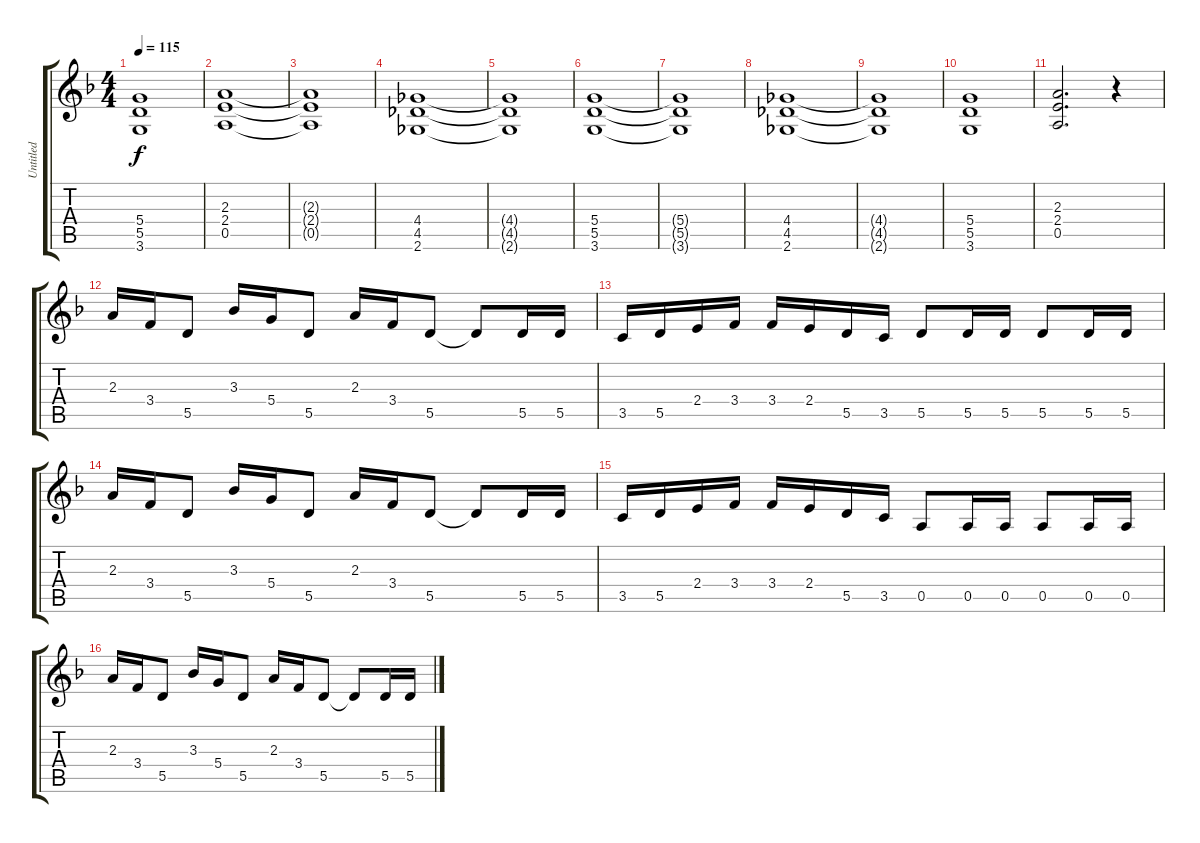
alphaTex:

\track ("Untitled" "Untitled") {instrument distortionguitar}
\staff {score tabs}
\tuning (E4 B3 G3 D3 A2 E2) {hide}
\ts (4 4)
\tempo 115
\clef g2
\ks f
(5.4{t} 5.5{t} 3.6{t}).1{dy f} |
(2.3 2.4 0.5).1 |
(2.3{t} 2.4{t} 0.5{t}).1 |
(4.4 4.5 2.6).1 |
(4.4{t} 4.5{t} 2.6{t}).1 |
(5.4 5.5 3.6).1 |
(5.4{t} 5.5{t} 3.6{t}).1 |
(4.4 4.5 2.6).1 |
(4.4{t} 4.5{t} 2.6{t}).1 |
(5.4 5.5 3.6).1 |
(2.3 2.4 0.5).2{d} r.4 |
2.3.16 3.4.16 5.5.8 3.3.16 5.4.16 5.5.8 2.3.16 3.4.16 5.5.8 5.5{t}.8 5.5.16 5.5.16 |
3.5.16 5.5.16 2.4.16 3.4.16 3.4.16 2.4.16 5.5.16 3.5.16 5.5.8 5.5.16 5.5.16 5.5.8 5.5.16 5.5.16 |
2.3.16 3.4.16 5.5.8 3.3.16 5.4.16 5.5.8 2.3.16 3.4.16 5.5.8 5.5{t}.8 5.5.16 5.5.16 |
3.5.16 5.5.16 2.4.16 3.4.16 3.4.16 2.4.16 5.5.16 3.5.16 0.5.8 0.5.16 0.5.16 0.5.8 0.5.16 0.5.16 |
2.3.16 3.4.16 5.5.8 3.3.16 5.4.16 5.5.8 2.3.16 3.4.16 5.5.8 5.5{t}.8 5.5.16 5.5.16
